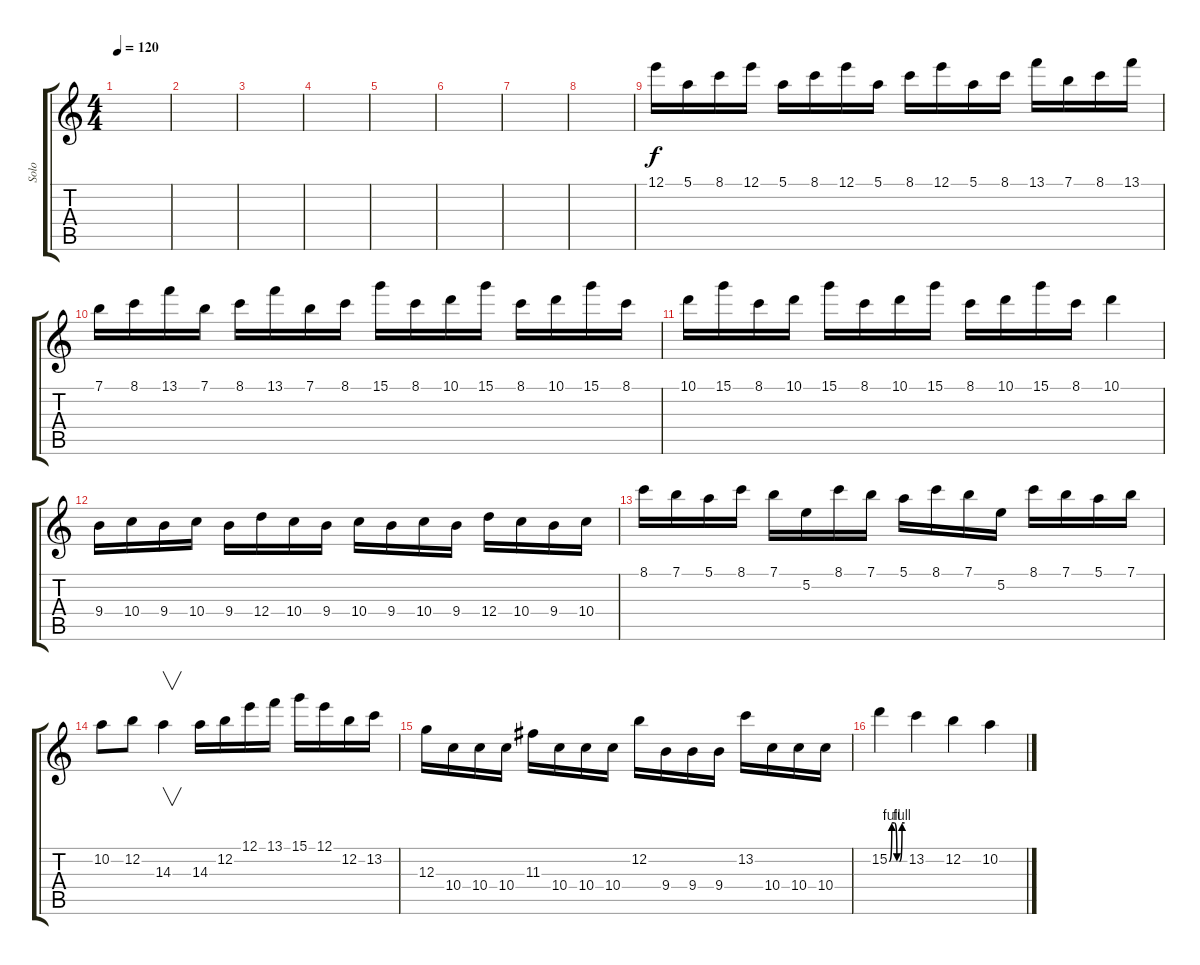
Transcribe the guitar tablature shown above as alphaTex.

\track ("Solo" "Solo") {instrument overdrivenguitar}
\staff {score tabs}
\tuning (E4 B3 G3 D3 A2 E2) {hide}
\ts (4 4)
\tempo 120
\clef g2
\ks c
|
|
|
|
|
|
|
|
12.1.16 5.1.16 8.1.16 12.1.16 5.1.16 8.1.16 12.1.16 5.1.16 8.1.16 12.1.16 5.1.16 8.1.16 13.1.16 7.1.16 8.1.16 13.1.16 |
7.1.16 8.1.16 13.1.16 7.1.16 8.1.16 13.1.16 7.1.16 8.1.16 15.1.16 8.1.16 10.1.16 15.1.16 8.1.16 10.1.16 15.1.16 8.1.16 |
10.1.16 15.1.16 8.1.16 10.1.16 15.1.16 8.1.16 10.1.16 15.1.16 8.1.16 10.1.16 15.1.16 8.1.16 10.1.4 |
9.4.16 10.4.16 9.4.16 10.4.16 9.4.16 12.4.16 10.4.16 9.4.16 10.4.16 9.4.16 10.4.16 9.4.16 12.4.16 10.4.16 9.4.16 10.4.16 |
8.1.16 7.1.16 5.1.16 8.1.16 7.1.16 5.2.16 8.1.16 7.1.16 5.1.16 8.1.16 7.1.16 5.2.16 8.1.16 7.1.16 5.1.16 7.1.16 |
10.2.8 12.2.8 14.3.4{v} 14.3.16 12.2.16 12.1.16 13.1.16 15.1.16 12.1.16 12.2.16 13.2.16 |
12.3.16 10.4.16 10.4.16 10.4.16 11.3.16 10.4.16 10.4.16 10.4.16 12.2.16 9.4.16 9.4.16 9.4.16 13.2.16 10.4.16 10.4.16 10.4.16 |
15.2{be (custom 0 0 10 4 20 4 30 0 40 0 50 4 60 4)}.4 13.2.4 12.2.4 10.2.4
